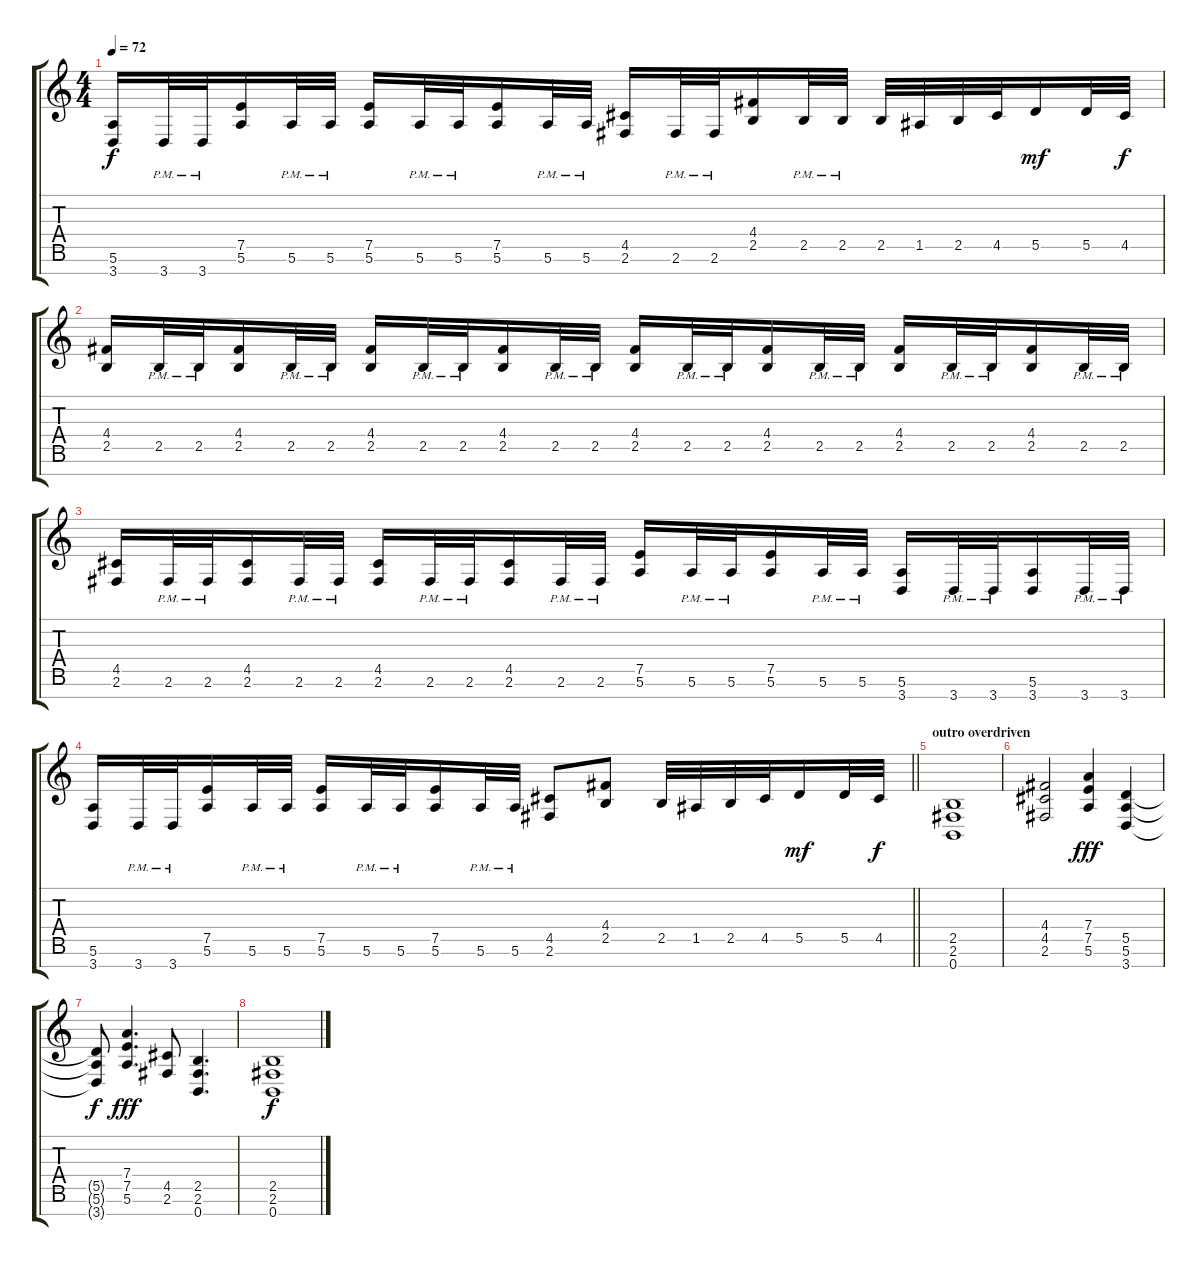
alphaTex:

\track "" {instrument overdrivenguitar}
\staff {score tabs}
\tuning (E4 B3 G3 D3 A2 E2 B1) {hide}
\ts (4 4)
\tempo 72
\clef g2
\ks c
(5.6 3.7).16{dy f} 3.7{pm}.32 3.7{pm}.32 (7.5 5.6).16 5.6{pm}.32 5.6{pm}.32 (7.5 5.6).16 5.6{pm}.32 5.6{pm}.32 (7.5 5.6).16 5.6{pm}.32 5.6{pm}.32 (4.5 2.6).16 2.6{pm}.32 2.6{pm}.32 (4.4 2.5).16 2.5{pm}.32 2.5{pm}.32 2.5.32 1.5.32 2.5.32 4.5.32 5.5.16{dy mf} 5.5.32 4.5.32{dy f} |
(4.4 2.5).16 2.5{pm}.32 2.5{pm}.32 (4.4 2.5).16 2.5{pm}.32 2.5{pm}.32 (4.4 2.5).16 2.5{pm}.32 2.5{pm}.32 (4.4 2.5).16 2.5{pm}.32 2.5{pm}.32 (4.4 2.5).16 2.5{pm}.32 2.5{pm}.32 (4.4 2.5).16 2.5{pm}.32 2.5{pm}.32 (4.4 2.5).16 2.5{pm}.32 2.5{pm}.32 (4.4 2.5).16 2.5{pm}.32 2.5{pm}.32 |
(4.5 2.6).16 2.6{pm}.32 2.6{pm}.32 (4.5 2.6).16 2.6{pm}.32 2.6{pm}.32 (4.5 2.6).16 2.6{pm}.32 2.6{pm}.32 (4.5 2.6).16 2.6{pm}.32 2.6{pm}.32 (7.5 5.6).16 5.6{pm}.32 5.6{pm}.32 (7.5 5.6).16 5.6{pm}.32 5.6{pm}.32 (5.6 3.7).16 3.7{pm}.32 3.7{pm}.32 (5.6 3.7).16 3.7{pm}.32 3.7{pm}.32 |
\barLineRight lightlight
(5.6 3.7).16 3.7{pm}.32 3.7{pm}.32 (7.5 5.6).16 5.6{pm}.32 5.6{pm}.32 (7.5 5.6).16 5.6{pm}.32 5.6{pm}.32 (7.5 5.6).16 5.6{pm}.32 5.6{pm}.32 (4.5 2.6).8 (4.4 2.5).8 2.5.32 1.5.32 2.5.32 4.5.32 5.5.16{dy mf} 5.5.32 4.5.32{dy f} |
\section ("" "outro overdriven")
(2.5 2.6 0.7).1{instrument overdrivenguitar} |
(4.4 4.5 2.6).2 (7.4 7.5 5.6).4{dy fff} (5.5 5.6 3.7).4 |
(5.5{t} 5.6{t} 3.7{t}).8{dy f} (7.4 7.5 5.6).4{d dy fff} (4.5 2.6).8 (2.5 2.6 0.7).4{d} |
(2.5 2.6 0.7).1{dy f}
